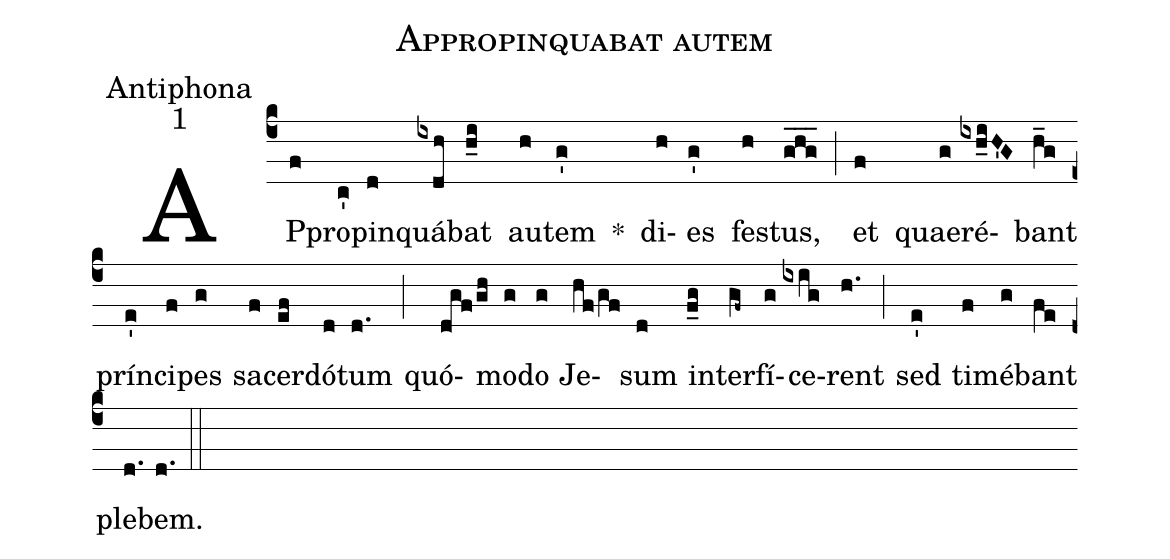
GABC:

name:Appropinquabat autem;
office-part:Antiphona;
mode:1;
%%
(c4) AP(f)pro(c')pin(d)quá(ixdh)bat(h_i) au(h)tem(g') *() di(h)es(g') fe(h)stus,(ghg___) (;) et(f) quae(g)ré(ixh_iH'G)bant(h_g) prín(e')ci(f)pes(g) sa(f)cer(ef)dó(d)tum(d.) (;) quó(dgf/gh)mo(g)do(g) Je(hf/gf)sum(d) in(f_g)ter(gf~)fí(g)ce(ixig)rent(h.) (;) sed(e') ti(f)mé(g)bant(fe) ple(d.)bem.(d.) (::)
